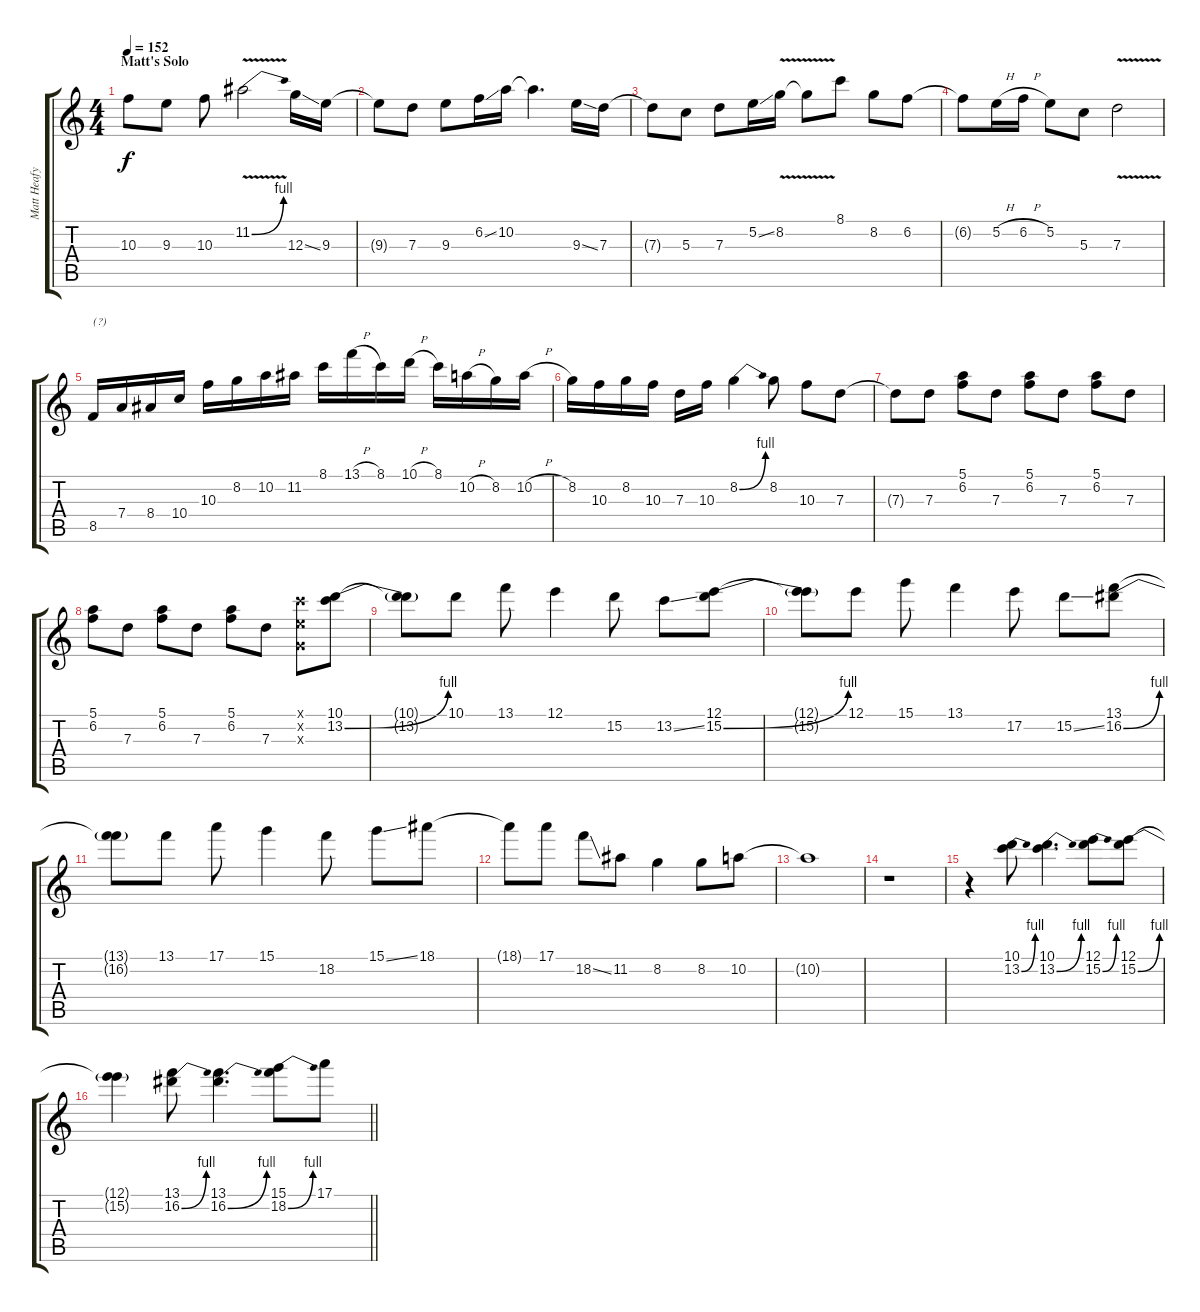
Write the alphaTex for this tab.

\track ("Matt Heafy" "Matt Heafy") {instrument distortionguitar}
\staff {score tabs}
\tuning (E4 B3 G3 D3 A2 D2) {hide}
\ts (4 4)
\section ("" "Matt's Solo")
\tempo 152
\clef g2
\ks c
10.3.8{dy f} 9.3.8 10.3.8 11.2{be (bend 0 0 60 4) v}.2 12.3{ss}.16 9.3.16 |
9.3{t}.8 7.3.8 9.3.8 6.2{ss}.16 10.2.16 10.2{t}.4{d} 9.3{ss}.16 7.3.16 |
7.3{t}.8 5.3.8 7.3.8 5.2{ss}.16 8.2{v}.16 8.2{t}.8 8.1.8 8.2.8 6.2.8 |
6.2{t}.8 5.2{h}.16 6.2{h}.16 5.2.8 5.3.8 7.3{v}.2 |
8.5.16{txt "(?)"} 7.4.16 8.4.16 10.4.16 10.3.16 8.2.16 10.2.16 11.2.16 8.1.16 13.1{h}.16 8.1.16 10.1{h}.16 8.1.16 10.2{h}.16 8.2.16 10.2{h}.16 |
8.2.16 10.3.16 8.2.16 10.3.16 7.3.16 10.3.16 8.2{be (bend 0 0 60 4)}.4 8.2.8 10.3.8 7.3.8 |
7.3{t}.8 7.3.8 (5.1 6.2).8 7.3.8 (5.1 6.2).8 7.3.8 (5.1 6.2).8 7.3.8 |
(5.1 6.2).8 7.3.8 (5.1 6.2).8 7.3.8 (5.1 6.2).8 7.3.8 (0.1{x} 13.2{x} 0.3{x}).8 (10.1 13.2{be (bend 0 0 60 4)}).8 |
(10.1{t} 13.2{t}).8 10.1.8 13.1.8 12.1.4 15.2.8 13.2{ss}.8 (12.1 15.2{be (bend 0 0 60 4)}).8 |
(12.1{t} 15.2{t}).8 12.1.8 15.1.8 13.1.4 17.2.8 15.2{ss}.8 (13.1 16.2{be (bend 0 0 60 4)}).8 |
(13.1{t} 16.2{t}).8 13.1.8 17.1.8 15.1.4 18.2.8 15.1{ss}.8 18.1.8 |
18.1{t}.8 17.1.8 18.2{ss}.8 11.2.8 8.2.4 8.2.8 10.2.8 |
10.2{t}.1 |
r.1 |
r.4 (10.1 13.2{be (bend 0 0 60 4)}).8 (10.1 13.2{be (bend 0 0 60 4)}).4{d} (12.1 15.2{be (bend 0 0 60 4)}).8 (12.1 15.2{be (bend 0 0 60 4)}).8 |
\barLineRight lightlight
(12.1{t} 15.2{t}).4 (13.1 16.2{be (bend 0 0 60 4)}).8 (13.1 16.2{be (bend 0 0 60 4)}).4{d} (15.1 18.2{be (bend 0 0 60 4)}).8 17.1{ss}.8
